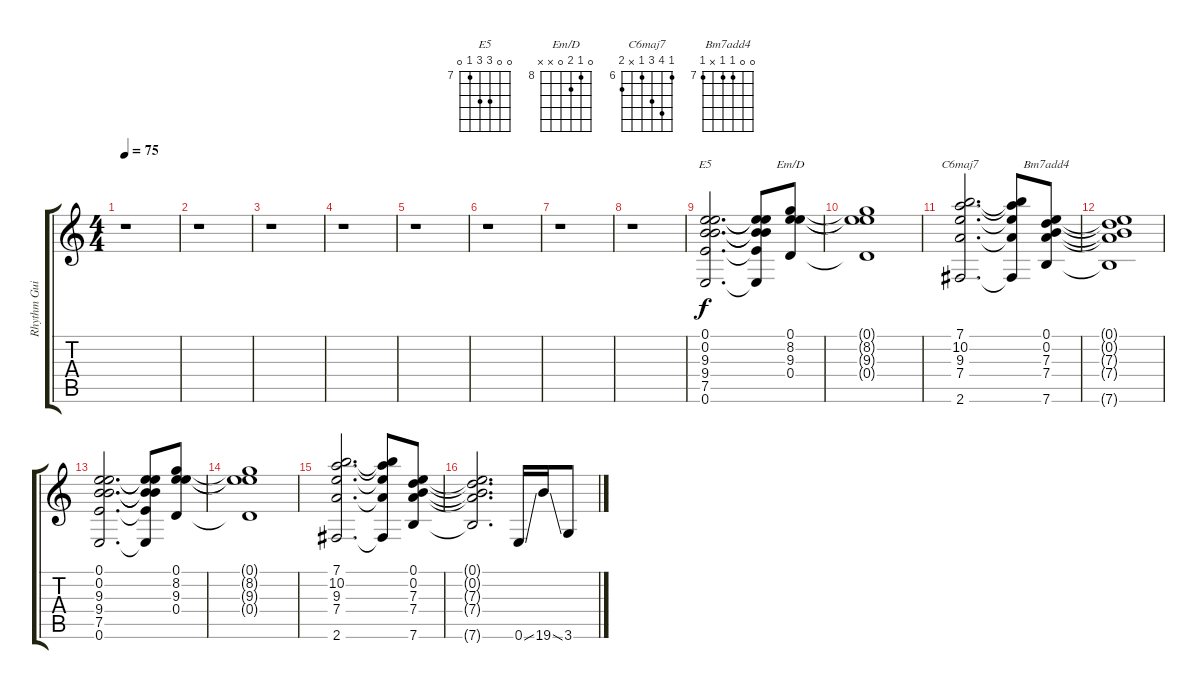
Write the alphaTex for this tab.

\track ("Rhythm Guitar" "Rhythm Gui") {instrument distortionguitar}
\staff {score tabs}
\tuning (E4 B3 G3 D3 A2 E2) {hide}
\chord ("E5" 0 0 9 9 7 0) {firstfret 7}
\chord ("Em/D" 0 8 9 0 x x) {firstfret 8}
\chord ("C6maj7" 6 9 8 6 x 7) {firstfret 6}
\chord ("Bm7add4" 0 0 7 7 x 7) {firstfret 7}
\ts (4 4)
\tempo 75
\clef g2
\ks c
r.1{dy f} |
r.1 |
r.1 |
r.1 |
r.1 |
r.1 |
r.1 |
r.1 |
(0.1 0.2 9.3 9.4 7.5 0.6).2{d ch "E5"} (0.1{t} 0.2{t} 9.3{t} 9.4{t} 7.5{t} 0.6{t}).8 (0.1 8.2 9.3 0.4).8{ch "Em/D"} |
(0.1{t} 8.2{t} 9.3{t} 0.4{t}).1 |
(7.1 10.2 9.3 7.4 2.6).2{d ch "C6maj7"} (7.1{t} 10.2{t} 9.3{t} 7.4{t} 2.6{t}).8 (0.1 0.2 7.3 7.4 7.6).8{ch "Bm7add4"} |
(0.1{t} 0.2{t} 7.3{t} 7.4{t} 7.6{t}).1 |
(0.1 0.2 9.3 9.4 7.5 0.6).2{d} (0.1{t} 0.2{t} 9.3{t} 9.4{t} 7.5{t} 0.6{t}).8 (0.1 8.2 9.3 0.4).8 |
(0.1{t} 8.2{t} 9.3{t} 0.4{t}).1 |
(7.1 10.2 9.3 7.4 2.6).2{d} (7.1{t} 10.2{t} 9.3{t} 7.4{t} 2.6{t}).8 (0.1 0.2 7.3 7.4 7.6).8 |
(0.1{t} 0.2{t} 7.3{t} 7.4{t} 7.6{t}).2{d} 0.6{ss}.16 19.6{ss}.16 3.6.8
